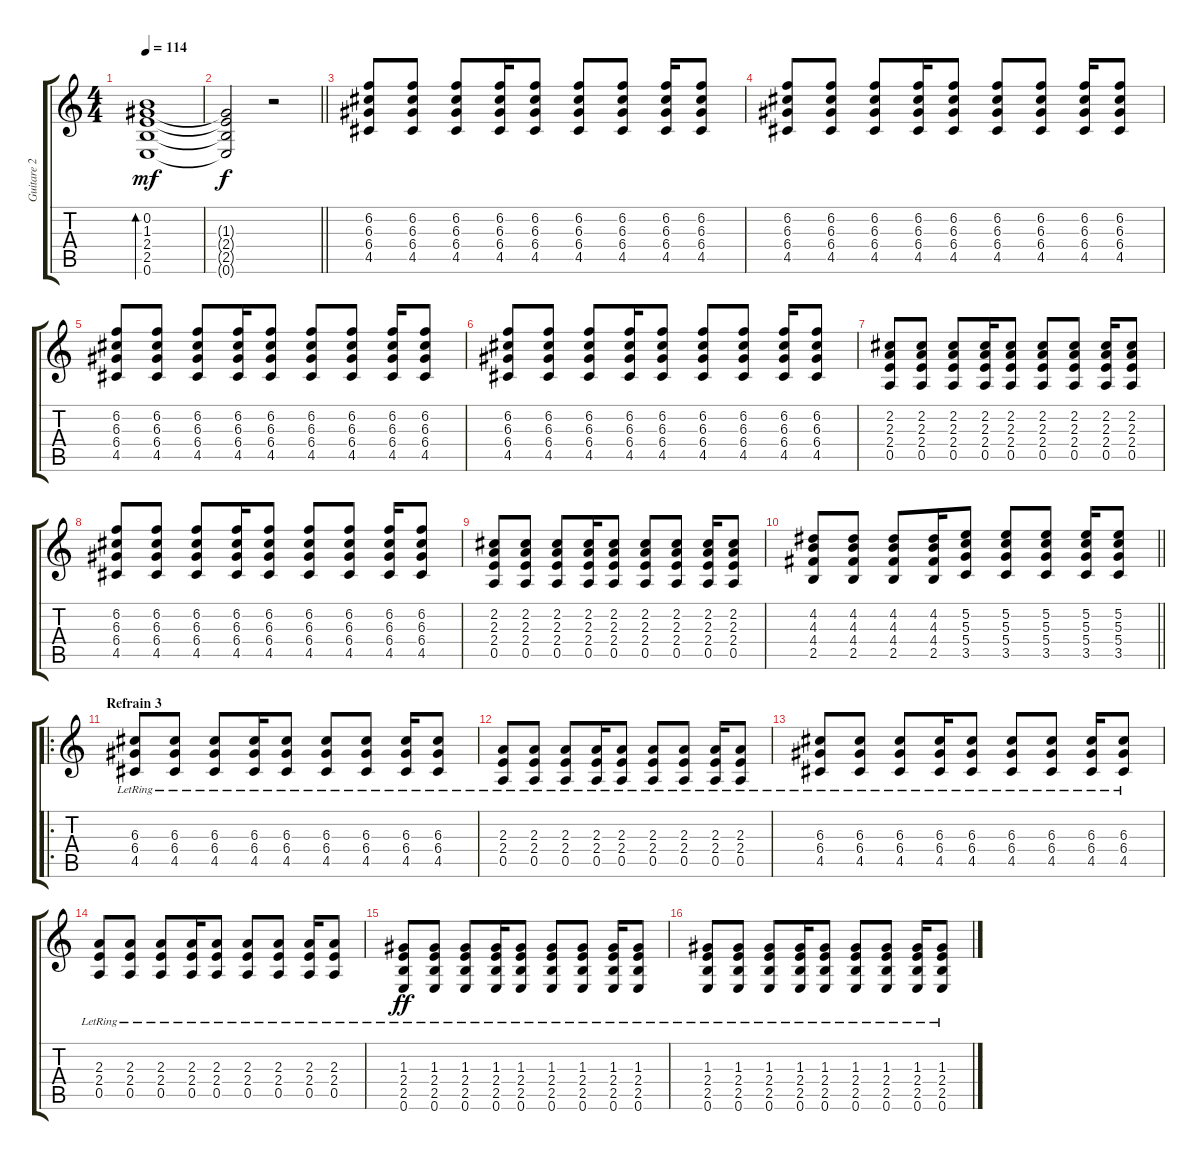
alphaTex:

\track ("Guitare 2" "Guitare 2") {instrument overdrivenguitar}
\staff {score tabs}
\tuning (E4 B3 G3 D3 A2 E2) {hide}
\ts (4 4)
\tempo 114
\clef g2
\ks c
(0.2 1.3 2.4 2.5 0.6).1{bd 60 dy mf} |
\barLineRight lightlight
(1.3{t} 2.4{t} 2.5{t} 0.6{t}).2{dy f} r.2 |
(6.2 6.3 6.4 4.5).8{volume 8} (6.2 6.3 6.4 4.5).8 (6.2 6.3 6.4 4.5).8 (6.2 6.3 6.4 4.5).16 (6.2 6.3 6.4 4.5).8 (6.2 6.3 6.4 4.5).8 (6.2 6.3 6.4 4.5).8 (6.2 6.3 6.4 4.5).16 (6.2 6.3 6.4 4.5).8 |
(6.2 6.3 6.4 4.5).8 (6.2 6.3 6.4 4.5).8 (6.2 6.3 6.4 4.5).8 (6.2 6.3 6.4 4.5).16 (6.2 6.3 6.4 4.5).8 (6.2 6.3 6.4 4.5).8 (6.2 6.3 6.4 4.5).8 (6.2 6.3 6.4 4.5).16 (6.2 6.3 6.4 4.5).8 |
(6.2 6.3 6.4 4.5).8 (6.2 6.3 6.4 4.5).8 (6.2 6.3 6.4 4.5).8 (6.2 6.3 6.4 4.5).16 (6.2 6.3 6.4 4.5).8 (6.2 6.3 6.4 4.5).8 (6.2 6.3 6.4 4.5).8 (6.2 6.3 6.4 4.5).16 (6.2 6.3 6.4 4.5).8 |
(6.2 6.3 6.4 4.5).8 (6.2 6.3 6.4 4.5).8 (6.2 6.3 6.4 4.5).8 (6.2 6.3 6.4 4.5).16 (6.2 6.3 6.4 4.5).8 (6.2 6.3 6.4 4.5).8 (6.2 6.3 6.4 4.5).8 (6.2 6.3 6.4 4.5).16 (6.2 6.3 6.4 4.5).8 |
(2.2 2.3 2.4 0.5).8 (2.2 2.3 2.4 0.5).8 (2.2 2.3 2.4 0.5).8 (2.2 2.3 2.4 0.5).16 (2.2 2.3 2.4 0.5).8 (2.2 2.3 2.4 0.5).8 (2.2 2.3 2.4 0.5).8 (2.2 2.3 2.4 0.5).16 (2.2 2.3 2.4 0.5).8 |
(6.2 6.3 6.4 4.5).8 (6.2 6.3 6.4 4.5).8 (6.2 6.3 6.4 4.5).8 (6.2 6.3 6.4 4.5).16 (6.2 6.3 6.4 4.5).8 (6.2 6.3 6.4 4.5).8 (6.2 6.3 6.4 4.5).8 (6.2 6.3 6.4 4.5).16 (6.2 6.3 6.4 4.5).8 |
(2.2 2.3 2.4 0.5).8 (2.2 2.3 2.4 0.5).8 (2.2 2.3 2.4 0.5).8 (2.2 2.3 2.4 0.5).16 (2.2 2.3 2.4 0.5).8 (2.2 2.3 2.4 0.5).8 (2.2 2.3 2.4 0.5).8 (2.2 2.3 2.4 0.5).16 (2.2 2.3 2.4 0.5).8 |
\barLineRight lightlight
(4.2 4.3 4.4 2.5).8 (4.2 4.3 4.4 2.5).8 (4.2 4.3 4.4 2.5).8 (4.2 4.3 4.4 2.5).16 (5.2 5.3 5.4 3.5).8 (5.2 5.3 5.4 3.5).8 (5.2 5.3 5.4 3.5).8 (5.2 5.3 5.4 3.5).16 (5.2 5.3 5.4 3.5).8 |
\ro
\section ("" "Refrain 3")
(6.3{lr} 6.4{lr} 4.5{lr}).8{volume 10 instrument overdrivenguitar} (6.3{lr} 6.4{lr} 4.5{lr}).8 (6.3{lr} 6.4{lr} 4.5{lr}).8 (6.3{lr} 6.4{lr} 4.5{lr}).16 (6.3{lr} 6.4{lr} 4.5{lr}).8 (6.3{lr} 6.4{lr} 4.5{lr}).8 (6.3{lr} 6.4{lr} 4.5{lr}).8 (6.3{lr} 6.4{lr} 4.5{lr}).16 (6.3{lr} 6.4{lr} 4.5{lr}).8 |
(2.3{lr} 2.4{lr} 0.5{lr}).8 (2.3{lr} 2.4{lr} 0.5{lr}).8 (2.3{lr} 2.4{lr} 0.5{lr}).8 (2.3{lr} 2.4{lr} 0.5{lr}).16 (2.3{lr} 2.4{lr} 0.5{lr}).8 (2.3{lr} 2.4{lr} 0.5{lr}).8 (2.3{lr} 2.4{lr} 0.5{lr}).8 (2.3{lr} 2.4{lr} 0.5{lr}).16 (2.3{lr} 2.4{lr} 0.5{lr}).8 |
(6.3{lr} 6.4{lr} 4.5{lr}).8 (6.3{lr} 6.4{lr} 4.5{lr}).8 (6.3{lr} 6.4{lr} 4.5{lr}).8 (6.3{lr} 6.4{lr} 4.5{lr}).16 (6.3{lr} 6.4{lr} 4.5{lr}).8 (6.3{lr} 6.4{lr} 4.5{lr}).8 (6.3{lr} 6.4{lr} 4.5{lr}).8 (6.3{lr} 6.4{lr} 4.5{lr}).16 (6.3{lr} 6.4{lr} 4.5{lr}).8 |
(2.3{lr} 2.4{lr} 0.5{lr}).8 (2.3{lr} 2.4{lr} 0.5{lr}).8 (2.3{lr} 2.4{lr} 0.5{lr}).8 (2.3{lr} 2.4{lr} 0.5{lr}).16 (2.3{lr} 2.4{lr} 0.5{lr}).8 (2.3{lr} 2.4{lr} 0.5{lr}).8 (2.3{lr} 2.4{lr} 0.5{lr}).8 (2.3{lr} 2.4{lr} 0.5{lr}).16 (2.3{lr} 2.4{lr} 0.5{lr}).8 |
(1.3{lr} 2.4{lr} 2.5{lr} 0.6).8{dy ff} (1.3{lr} 2.4{lr} 2.5{lr} 0.6).8 (1.3{lr} 2.4{lr} 2.5{lr} 0.6).8 (1.3{lr} 2.4{lr} 2.5{lr} 0.6).16 (1.3{lr} 2.4{lr} 2.5{lr} 0.6).8 (1.3{lr} 2.4{lr} 2.5{lr} 0.6).8 (1.3{lr} 2.4{lr} 2.5{lr} 0.6).8 (1.3{lr} 2.4{lr} 2.5{lr} 0.6).16 (1.3{lr} 2.4{lr} 2.5{lr} 0.6).8 |
(1.3{lr} 2.4{lr} 2.5{lr} 0.6).8 (1.3{lr} 2.4{lr} 2.5{lr} 0.6).8 (1.3{lr} 2.4{lr} 2.5{lr} 0.6).8 (1.3{lr} 2.4{lr} 2.5{lr} 0.6).16 (1.3{lr} 2.4{lr} 2.5{lr} 0.6).8 (1.3{lr} 2.4{lr} 2.5{lr} 0.6).8 (1.3{lr} 2.4{lr} 2.5{lr} 0.6).8 (1.3{lr} 2.4{lr} 2.5{lr} 0.6).16 (1.3{lr} 2.4{lr} 2.5{lr} 0.6).8
